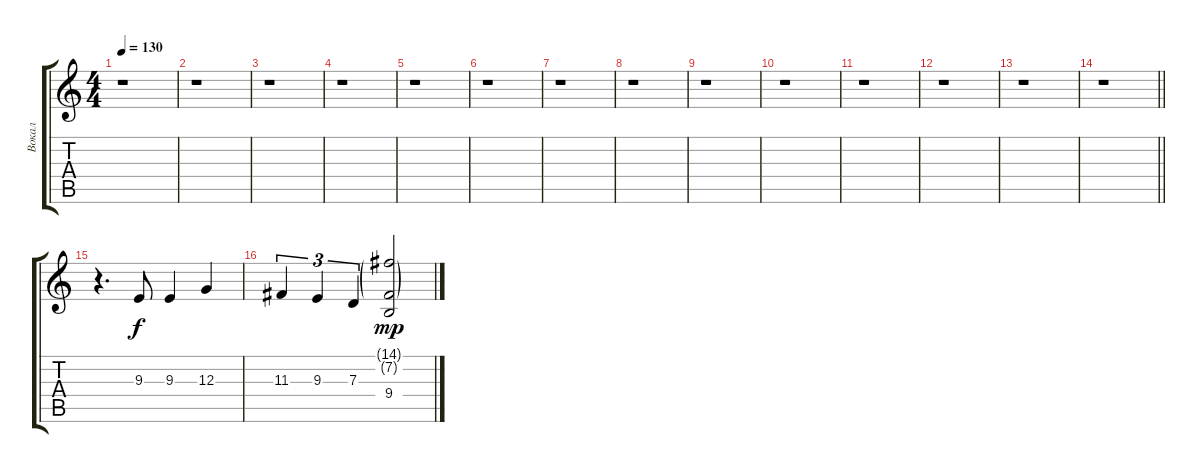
\track ("Вокал" "Вокал") {instrument oboe}
\staff {score tabs}
\tuning (E4 B3 G3 D3 A2 E2) {hide}
\ts (4 4)
\tempo 130
\clef g2
\ks c
r.1{dy f} |
r.1 |
r.1 |
r.1 |
r.1 |
r.1 |
r.1 |
r.1 |
r.1 |
r.1 |
r.1 |
r.1 |
r.1 |
\barLineRight lightlight
r.1 |
r.4{d} 9.3.8 9.3.4 12.3.4 |
11.3.4{tu (3 2)} 9.3.4{tu (3 2)} 7.3.4{tu (3 2)} (14.1{g} 7.2{g} 9.4).2{dy mp}
